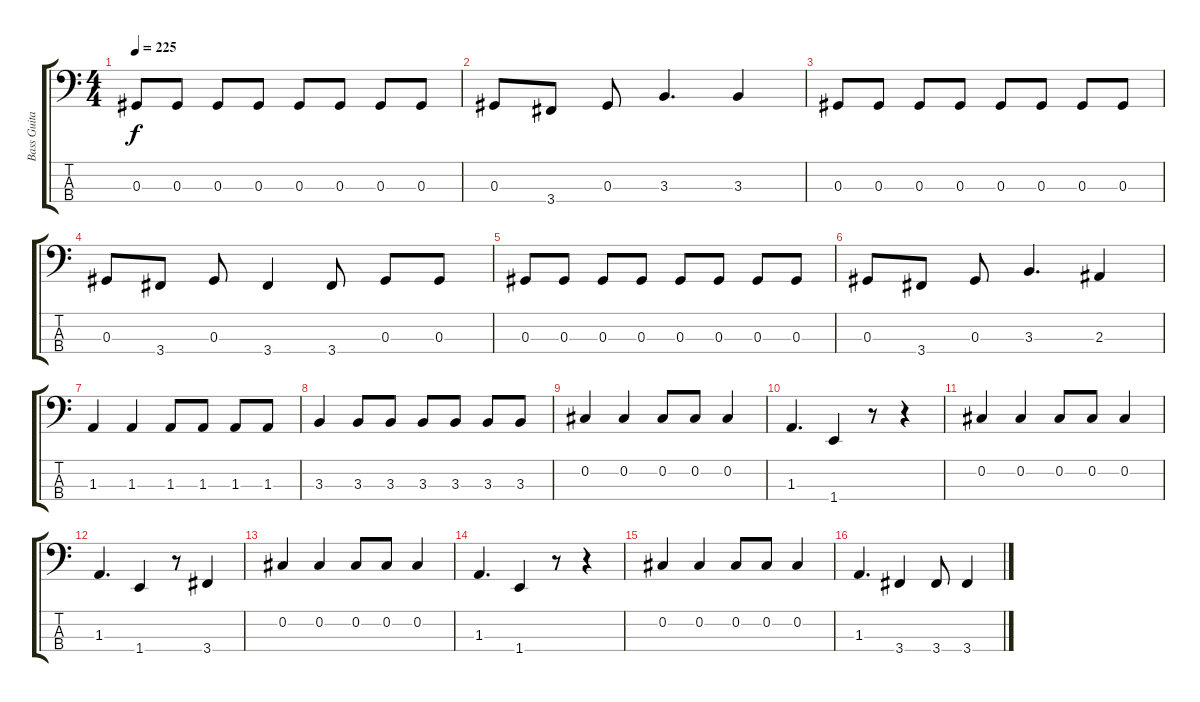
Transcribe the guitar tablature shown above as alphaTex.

\track ("Bass Guitar" "Bass Guita") {instrument electricbasspick}
\staff {score tabs}
\tuning (Gb2 Db2 Ab1 Eb1) {hide}
\ts (4 4)
\tempo 225
\clef f4
\ks c
0.3.8{dy f} 0.3.8 0.3.8 0.3.8 0.3.8 0.3.8 0.3.8 0.3.8 |
0.3.8 3.4.8 0.3.8 3.3.4{d} 3.3.4 |
0.3.8 0.3.8 0.3.8 0.3.8 0.3.8 0.3.8 0.3.8 0.3.8 |
0.3.8 3.4.8 0.3.8 3.4.4 3.4.8 0.3.8 0.3.8 |
0.3.8 0.3.8 0.3.8 0.3.8 0.3.8 0.3.8 0.3.8 0.3.8 |
0.3.8 3.4.8 0.3.8 3.3.4{d} 2.3.4 |
1.3.4 1.3.4 1.3.8 1.3.8 1.3.8 1.3.8 |
3.3.4 3.3.8 3.3.8 3.3.8 3.3.8 3.3.8 3.3.8 |
0.2.4 0.2.4 0.2.8 0.2.8 0.2.4 |
1.3.4{d} 1.4.4 r.8 r.4 |
0.2.4 0.2.4 0.2.8 0.2.8 0.2.4 |
1.3.4{d} 1.4.4 r.8 3.4.4 |
0.2.4 0.2.4 0.2.8 0.2.8 0.2.4 |
1.3.4{d} 1.4.4 r.8 r.4 |
0.2.4 0.2.4 0.2.8 0.2.8 0.2.4 |
1.3.4{d} 3.4.4 3.4.8 3.4.4
